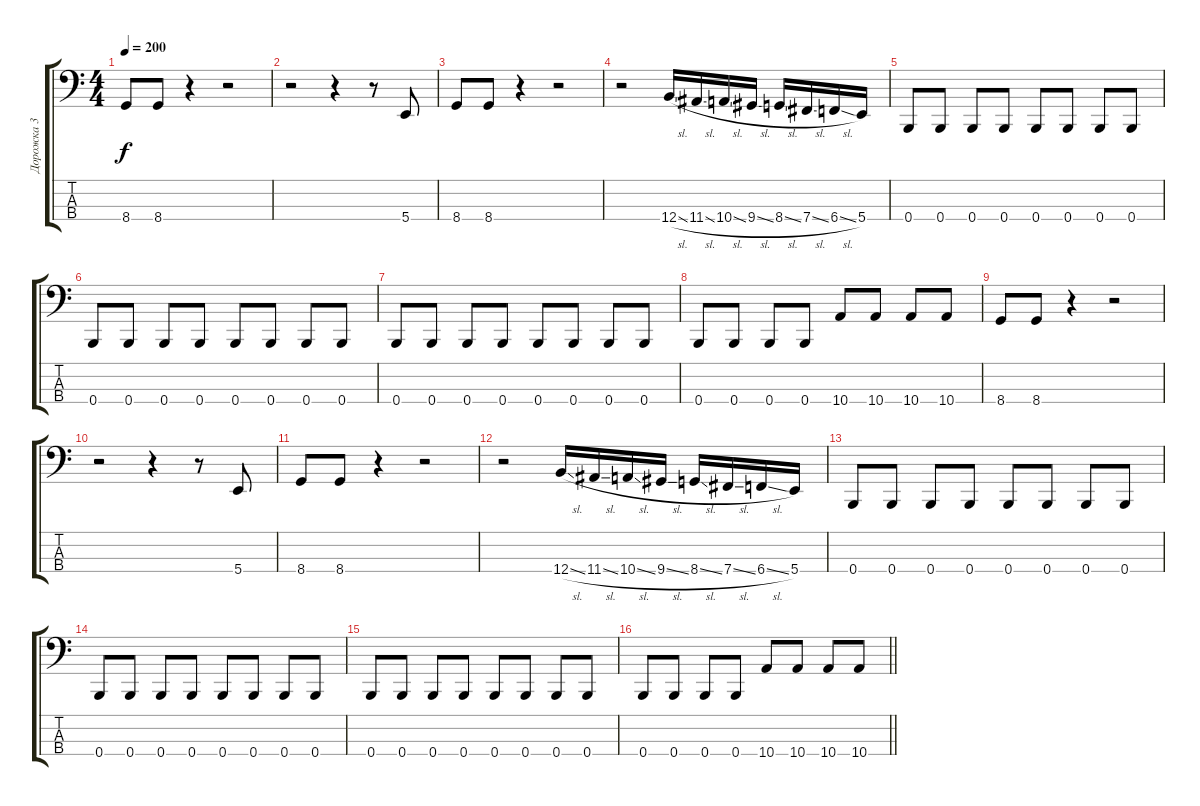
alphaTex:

\track ("Дорожка 3" "Дорожка 3") {instrument electricbasspick}
\staff {score tabs}
\tuning (E2 B1 Gb1 B0) {hide}
\ts (4 4)
\tempo 200
\clef f4
\ks c
8.4.8{dy f} 8.4.8 r.4 r.2 |
r.2 r.4 r.8 5.4.8 |
8.4.8 8.4.8 r.4 r.2 |
r.2 12.4{sl}.16 11.4{sl}.16 10.4{sl}.16 9.4{sl}.16 8.4{sl}.16 7.4{sl}.16 6.4{sl}.16 5.4.16 |
0.4.8 0.4.8 0.4.8 0.4.8 0.4.8 0.4.8 0.4.8 0.4.8 |
0.4.8 0.4.8 0.4.8 0.4.8 0.4.8 0.4.8 0.4.8 0.4.8 |
0.4.8 0.4.8 0.4.8 0.4.8 0.4.8 0.4.8 0.4.8 0.4.8 |
0.4.8 0.4.8 0.4.8 0.4.8 10.4.8 10.4.8 10.4.8 10.4.8 |
8.4.8 8.4.8 r.4 r.2 |
r.2 r.4 r.8 5.4.8 |
8.4.8 8.4.8 r.4 r.2 |
r.2 12.4{sl}.16 11.4{sl}.16 10.4{sl}.16 9.4{sl}.16 8.4{sl}.16 7.4{sl}.16 6.4{sl}.16 5.4.16 |
0.4.8 0.4.8 0.4.8 0.4.8 0.4.8 0.4.8 0.4.8 0.4.8 |
0.4.8 0.4.8 0.4.8 0.4.8 0.4.8 0.4.8 0.4.8 0.4.8 |
0.4.8 0.4.8 0.4.8 0.4.8 0.4.8 0.4.8 0.4.8 0.4.8 |
\barLineRight lightlight
0.4.8 0.4.8 0.4.8 0.4.8 10.4.8 10.4.8 10.4.8 10.4.8
